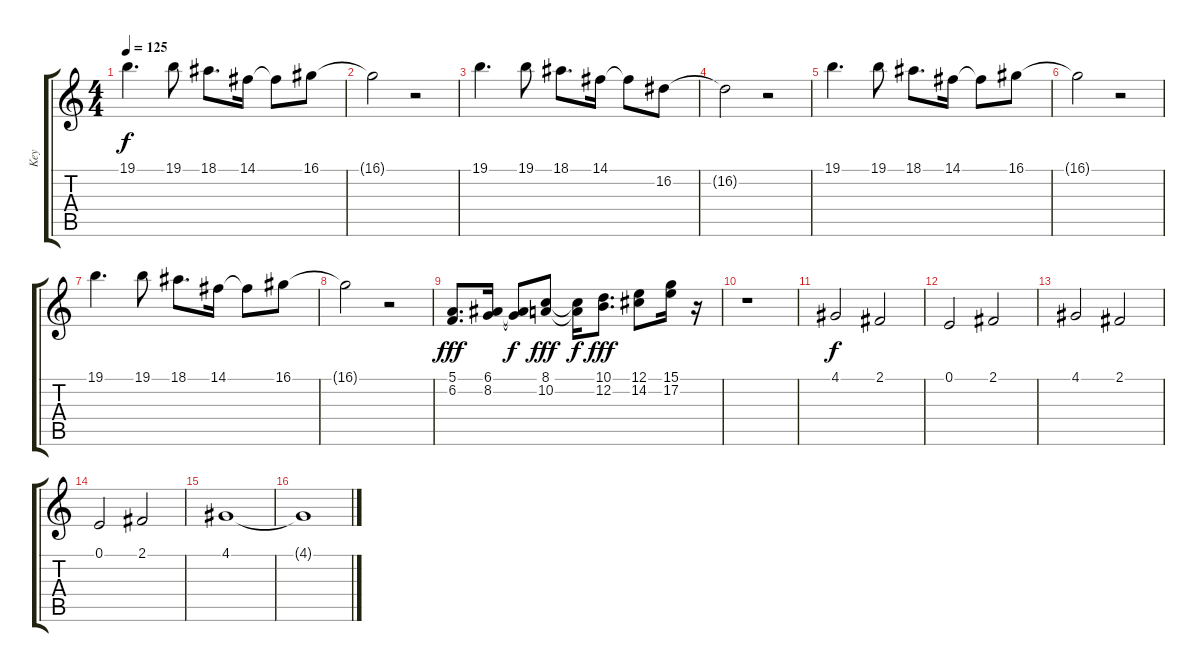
\track ("Key" "Key") {instrument koto}
\staff {score tabs}
\tuning (E4 B3 G3 D3 A2 E2) {hide}
\ts (4 4)
\tempo 125
\clef g2
\ks c
19.1.4{d dy f} 19.1.8 18.1.8{d} 14.1.16 14.1{t}.8 16.1.8 |
16.1{t}.2 r.2 |
19.1.4{d} 19.1.8 18.1.8{d} 14.1.16 14.1{t}.8 16.2.8 |
16.2{t}.2 r.2 |
19.1.4{d} 19.1.8 18.1.8{d} 14.1.16 14.1{t}.8 16.1.8 |
16.1{t}.2 r.2 |
19.1.4{d} 19.1.8 18.1.8{d} 14.1.16 14.1{t}.8 16.1.8 |
16.1{t}.2 r.2 |
(5.1 6.2).8{d dy fff instrument orchestrahit} (6.1 8.2).16 (6.1{t} 8.2{t}).8{dy f} (8.1 10.2).8{dy fff} (8.1{t} 10.2{t}).16{dy f} (10.1 12.2).8{d dy fff} (12.1 14.2).8 (15.1 17.2).16 r.16 |
r.1 |
4.1.2{dy f balance 5 instrument synthstrings2} 2.1.2 |
0.1.2 2.1.2 |
4.1.2 2.1.2 |
0.1.2 2.1.2 |
4.1.1 |
4.1{t}.1
